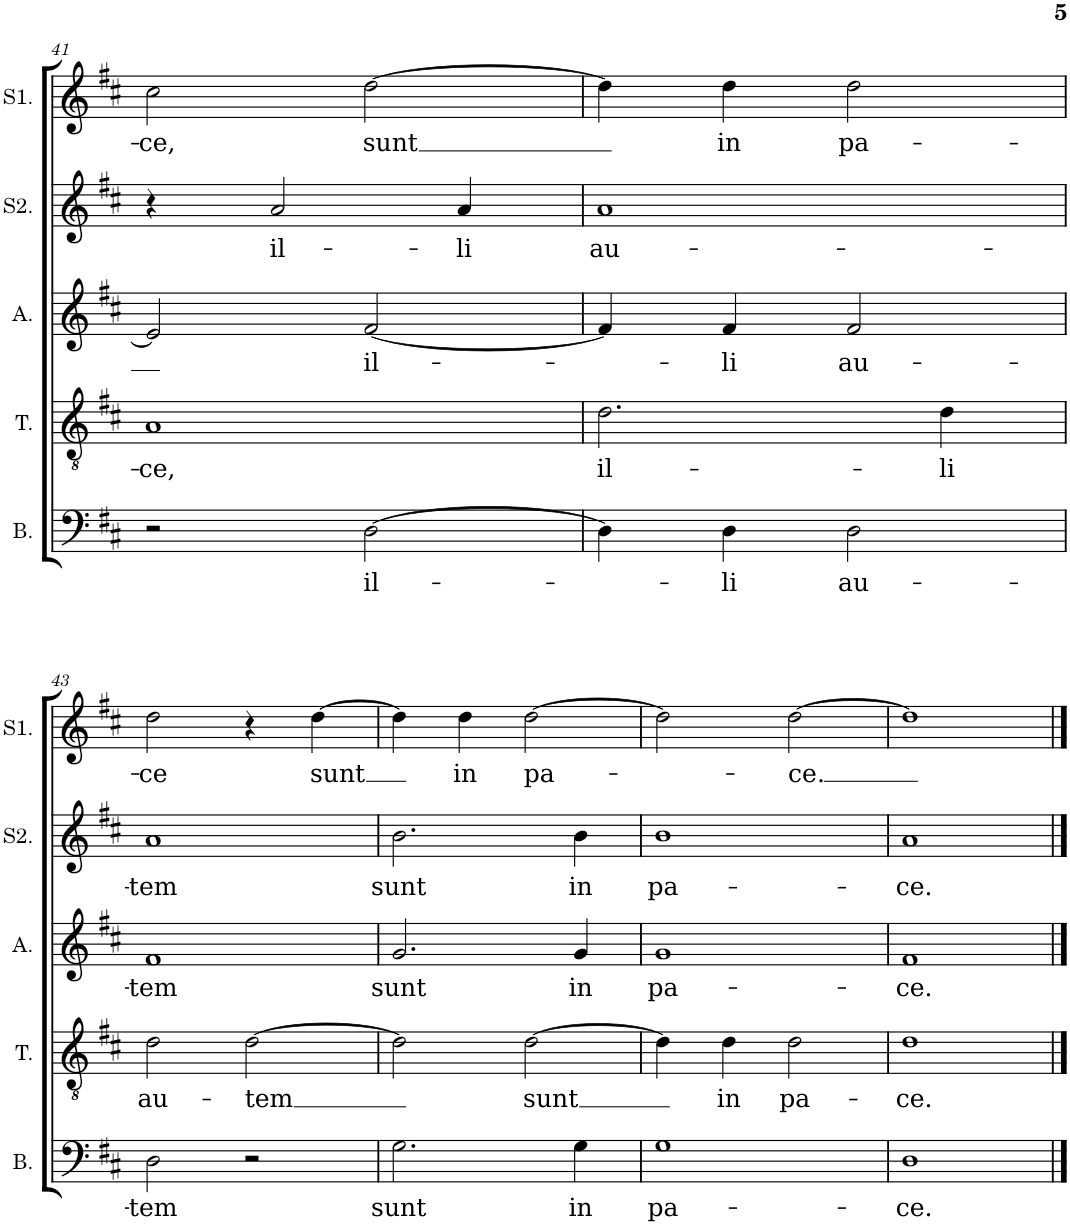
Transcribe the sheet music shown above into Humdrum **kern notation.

**kern	**text	**kern	**text	**kern	**text	**kern	**text	**kern	**text
*part5	*part5	*part4	*part4	*part3	*part3	*part2	*part2	*part1	*part1
*staff5	*staff5	*staff4	*staff4	*staff3	*staff3	*staff2	*staff2	*staff1	*staff1
*I"Bass	*	*I"Tenor	*	*I"Alto	*	*I"Soprano	*	*I"Soprano1	*
*I'B.	*	*I'T.	*	*I'A.	*	*I'S2.	*	*I'S1.	*
!!LO:PB:g=z
*clefF4	*	*clefGv2	*	*clefG2	*	*clefG2	*	*clefG2	*
*k[f#c#]	*	*k[f#c#]	*	*k[f#c#]	*	*k[f#c#]	*	*k[f#c#]	*
*D:	*	*D:	*	*D:	*	*D:	*	*D:	*
*M4/4	*	*M4/4	*	*M4/4	*	*M4/4	*	*M4/4	*
*met(c)	*	*met(c)	*	*met(c)	*	*met(c)	*	*met(c)	*
=41	=41	=41	=41	=41	=41	=41	=41	=41	=41
!	!	!	!LO:LY:b	!	!	!	!	!	!LO:LY:b
2r	.	1A	-ce,	2e/]	.	4r	.	2cc#\	-ce,
!	!	!	!	!	!	!	!LO:LY:b	!	!
.	.	.	.	.	.	2a/	il-	.	.
!	!LO:LY:b	!	!	!	!LO:LY:b	!	!	!	!LO:LY:b
[2D\	il-	.	.	[2f#/	il-	.	.	[2dd\	sunt
!	!	!	!	!	!	!	!LO:LY:b	!	!
.	.	.	.	.	.	4a/	-li	.	.
=42	=42	=42	=42	=42	=42	=42	=42	=42	=42
!	!	!	!LO:LY:b	!	!	!	!LO:LY:b	!	!
4D\]	.	2.d\	il-	4f#/]	.	1a	au-	4dd\]	.
!	!LO:LY:b	!	!	!	!LO:LY:b	!	!	!	!LO:LY:b
4D\	-li	.	.	4f#/	-li	.	.	4dd\	in
!	!LO:LY:b	!	!	!	!LO:LY:b	!	!	!	!LO:LY:b
2D\	au-	.	.	2f#/	au-	.	.	2dd\	pa-
!	!	!	!LO:LY:b	!	!	!	!	!	!
.	.	4d\	-li	.	.	.	.	.	.
!!LO:LB:g=z
=43	=43	=43	=43	=43	=43	=43	=43	=43	=43
!	!LO:LY:b	!	!LO:LY:b	!	!LO:LY:b	!	!LO:LY:b	!	!LO:LY:b
2D\	-tem	2d\	au-	1f#	-tem	1a	-tem	2dd\	-ce
!	!	!	!LO:LY:b	!	!	!	!	!	!
2r	.	[2d\	-tem	.	.	.	.	4r	.
!	!	!	!	!	!	!	!	!	!LO:LY:b
.	.	.	.	.	.	.	.	[4dd\	sunt
=44	=44	=44	=44	=44	=44	=44	=44	=44	=44
!	!LO:LY:b	!	!	!	!LO:LY:b	!	!LO:LY:b	!	!
2.G\	sunt	2d\]	.	2.g/	sunt	2.b\	sunt	4dd\]	.
!	!	!	!	!	!	!	!	!	!LO:LY:b
.	.	.	.	.	.	.	.	4dd\	in
!	!	!	!LO:LY:b	!	!	!	!	!	!LO:LY:b
.	.	[2d\	sunt	.	.	.	.	[2dd\	pa-
!	!LO:LY:b	!	!	!	!LO:LY:b	!	!LO:LY:b	!	!
4G\	in	.	.	4g/	in	4b\	in	.	.
=45	=45	=45	=45	=45	=45	=45	=45	=45	=45
!	!LO:LY:b	!	!	!	!LO:LY:b	!	!LO:LY:b	!	!
1G	pa-	4d\]	.	1g	pa-	1b	pa-	2dd\]	.
!	!	!	!LO:LY:b	!	!	!	!	!	!
.	.	4d\	in	.	.	.	.	.	.
!	!	!	!LO:LY:b	!	!	!	!	!	!LO:LY:b
.	.	2d\	pa-	.	.	.	.	[2dd\	-ce.
=46	=46	=46	=46	=46	=46	=46	=46	=46	=46
!	!LO:LY:b	!	!LO:LY:b	!	!LO:LY:b	!	!LO:LY:b	!	!
1D	-ce.	1d	-ce.	1f#	-ce.	1a	-ce.	1dd]	.
==	==	==	==	==	==	==	==	==	==
*-	*-	*-	*-	*-	*-	*-	*-	*-	*-
